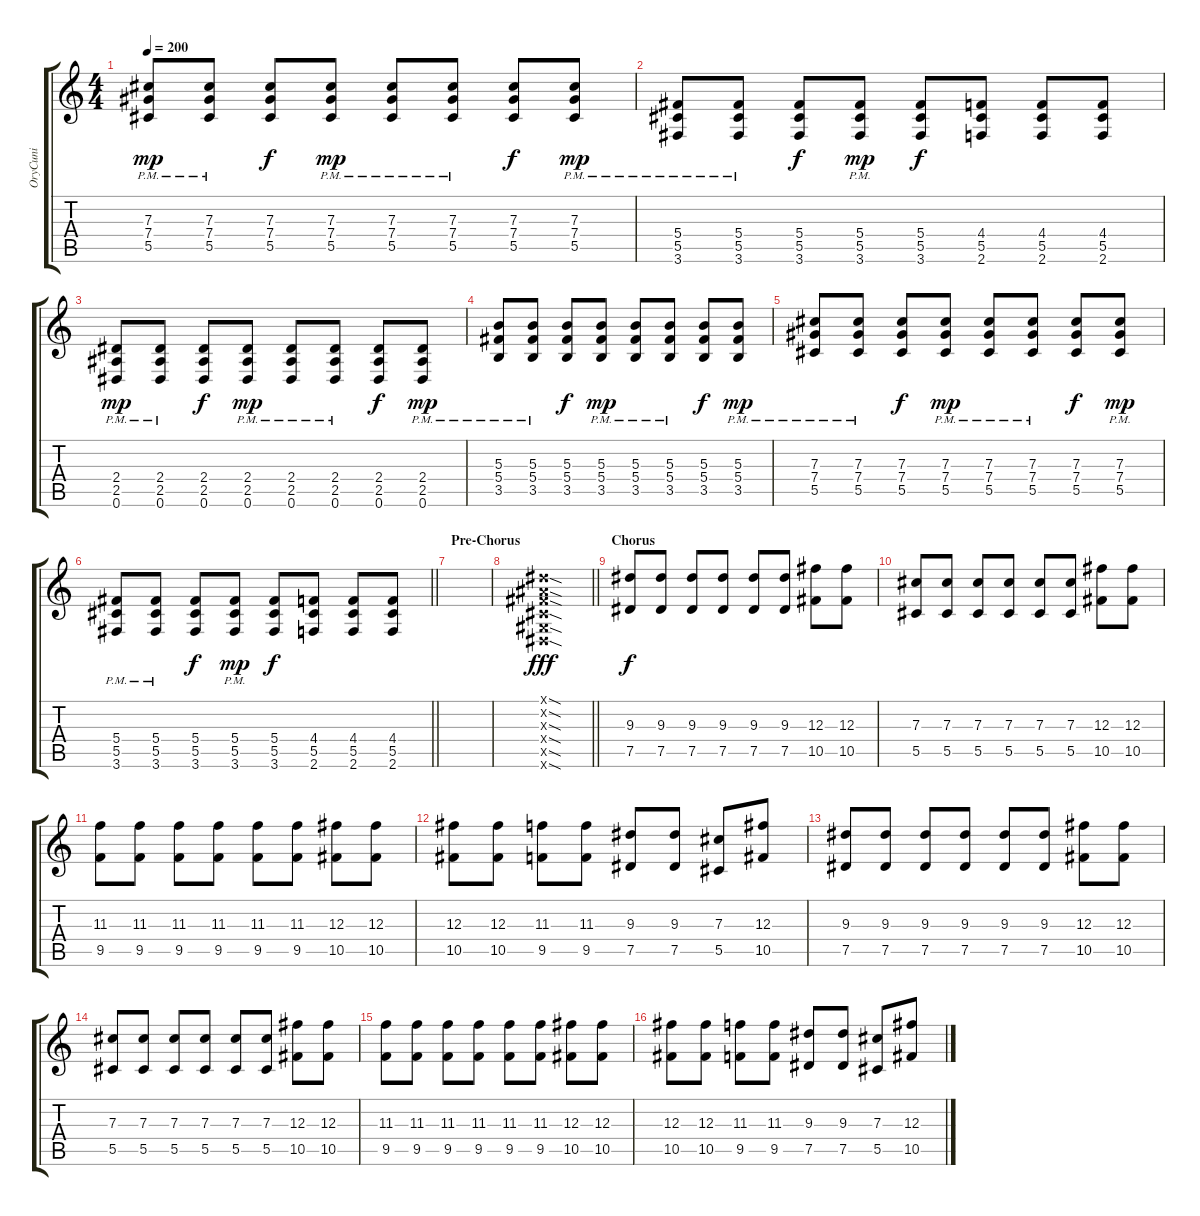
\track ("OryCuni" "OryCuni") {instrument distortionguitar}
\staff {score tabs}
\tuning (Eb4 Bb3 Gb3 Db3 Ab2 Eb2) {hide}
\ts (4 4)
\tempo 200
\clef g2
\ks c
(7.3 7.4 5.5{pm}).8{dy mp} (7.3 7.4 5.5{pm}).8 (7.3 7.4 5.5).8{dy f} (7.3 7.4 5.5{pm}).8{dy mp} (7.3 7.4 5.5{pm}).8 (7.3 7.4 5.5{pm}).8 (7.3 7.4 5.5).8{dy f} (7.3 7.4 5.5{pm}).8{dy mp} |
(5.4 5.5{pm} 3.6).8 (5.4 5.5{pm} 3.6).8 (5.4 5.5 3.6).8{dy f} (5.4 5.5{pm} 3.6).8{dy mp} (5.4 5.5 3.6).8{dy f} (4.4 5.5 2.6).8 (4.4 5.5 2.6).8 (4.4 5.5 2.6).8 |
(2.4 2.5 0.6{pm}).8{dy mp} (2.4 2.5 0.6{pm}).8 (2.4 2.5 0.6).8{dy f} (2.4 2.5 0.6{pm}).8{dy mp} (2.4 2.5 0.6{pm}).8 (2.4 2.5 0.6{pm}).8 (2.4 2.5 0.6).8{dy f} (2.4 2.5 0.6{pm}).8{dy mp} |
(5.3 5.4 3.5{pm}).8 (5.3 5.4 3.5{pm}).8 (5.3 5.4 3.5).8{dy f} (5.3 5.4 3.5{pm}).8{dy mp} (5.3 5.4 3.5{pm}).8 (5.3 5.4 3.5{pm}).8 (5.3 5.4 3.5).8{dy f} (5.3 5.4 3.5{pm}).8{dy mp} |
(7.3 7.4 5.5{pm}).8 (7.3 7.4 5.5{pm}).8 (7.3 7.4 5.5).8{dy f} (7.3 7.4 5.5{pm}).8{dy mp} (7.3 7.4 5.5{pm}).8 (7.3 7.4 5.5{pm}).8 (7.3 7.4 5.5).8{dy f} (7.3 7.4 5.5{pm}).8{dy mp} |
\barLineRight lightlight
(5.4 5.5{pm} 3.6).8 (5.4 5.5{pm} 3.6).8 (5.4 5.5 3.6).8{dy f} (5.4 5.5{pm} 3.6).8{dy mp} (5.4 5.5 3.6).8{dy f} (4.4 5.5 2.6).8 (4.4 5.5 2.6).8 (4.4 5.5 2.6).8 |
\section ("" "Pre-Chorus")
|
\barLineRight lightlight
(0.1{sod x} 0.2{sod x} 0.3{sod x} 0.4{sod x} 0.5{sod x} 0.6{sod x}).1{dy fff} |
\section ("" "Chorus")
(9.3 7.5).8{dy f} (9.3 7.5).8 (9.3 7.5).8 (9.3 7.5).8 (9.3 7.5).8 (9.3 7.5).8 (12.3 10.5).8 (12.3 10.5).8 |
(7.3 5.5).8 (7.3 5.5).8 (7.3 5.5).8 (7.3 5.5).8 (7.3 5.5).8 (7.3 5.5).8 (12.3 10.5).8 (12.3 10.5).8 |
(11.3 9.5).8 (11.3 9.5).8 (11.3 9.5).8 (11.3 9.5).8 (11.3 9.5).8 (11.3 9.5).8 (12.3 10.5).8 (12.3 10.5).8 |
(12.3 10.5).8 (12.3 10.5).8 (11.3 9.5).8 (11.3 9.5).8 (9.3 7.5).8 (9.3 7.5).8 (7.3 5.5).8 (12.3 10.5).8 |
(9.3 7.5).8 (9.3 7.5).8 (9.3 7.5).8 (9.3 7.5).8 (9.3 7.5).8 (9.3 7.5).8 (12.3 10.5).8 (12.3 10.5).8 |
(7.3 5.5).8 (7.3 5.5).8 (7.3 5.5).8 (7.3 5.5).8 (7.3 5.5).8 (7.3 5.5).8 (12.3 10.5).8 (12.3 10.5).8 |
(11.3 9.5).8 (11.3 9.5).8 (11.3 9.5).8 (11.3 9.5).8 (11.3 9.5).8 (11.3 9.5).8 (12.3 10.5).8 (12.3 10.5).8 |
(12.3 10.5).8 (12.3 10.5).8 (11.3 9.5).8 (11.3 9.5).8 (9.3 7.5).8 (9.3 7.5).8 (7.3 5.5).8 (12.3 10.5).8
